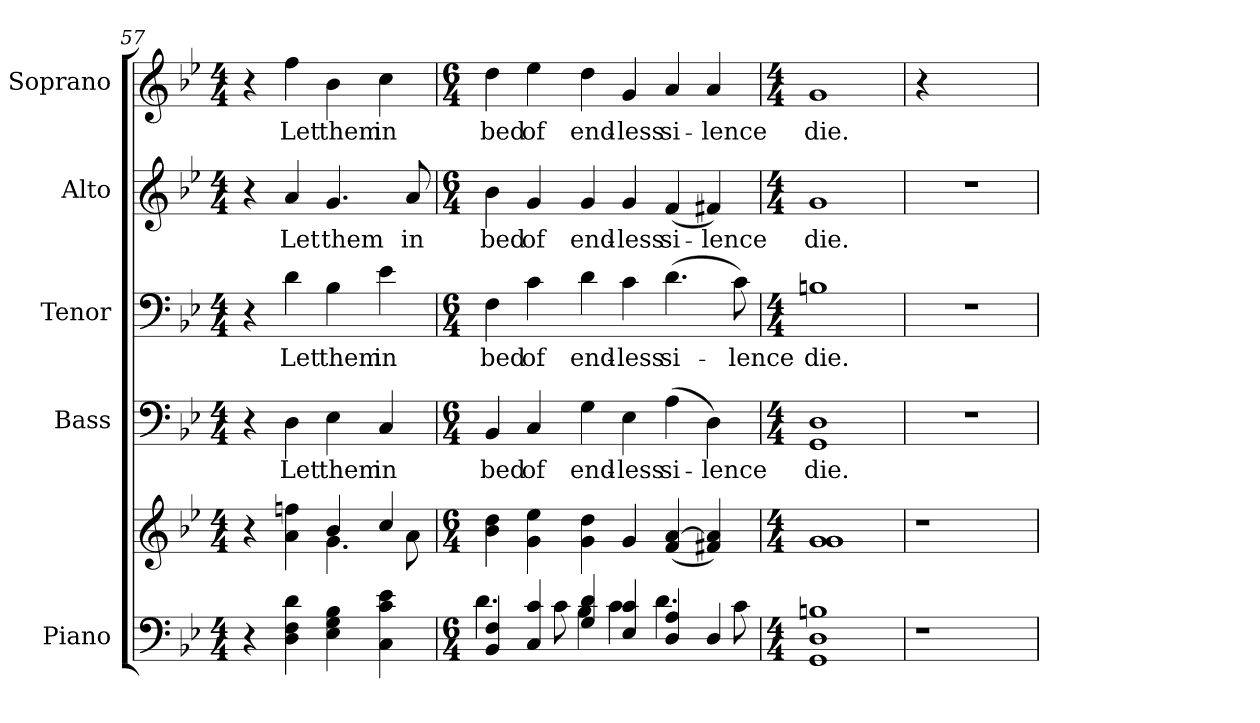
**kern	**kern	**kern	**text	**kern	**text	**kern	**text	**kern	**text
*part5	*part5	*part4	*part4	*part3	*part3	*part2	*part2	*part1	*part1
*staff6	*staff5	*staff4	*staff4	*staff3	*staff3	*staff2	*staff2	*staff1	*staff1
*I"Piano	*	*I"Bass	*	*I"Tenor	*	*I"Alto	*	*I"Soprano	*
*I'Pno.	*	*I'B.	*	*I'T.	*	*I'A.	*	*I'S.	*
!!LO:PB:g=z
*clefF4	*clefG2	*clefF4	*	*clefF4	*	*clefG2	*	*clefG2	*
*k[b-e-]	*k[b-e-]	*k[b-e-]	*	*k[b-e-]	*	*k[b-e-]	*	*k[b-e-]	*
*B-:	*B-:	*B-:	*	*B-:	*	*B-:	*	*B-:	*
*M4/4	*M4/4	*M4/4	*	*M4/4	*	*M4/4	*	*M4/4	*
=57	=57	=57	=57	=57	=57	=57	=57	=57	=57
*	*^	*	*	*	*	*	*	*	*
4r	4r	2ryy	4r	.	4r	.	4r	.	4r	.
!	!	!	!	!LO:LY:b:color=#000000	!	!	!	!	!	!
!	!	!	!	!	!	!LO:LY:b:color=#000000	!	!	!	!
!	!	!	!	!	!	!	!	!LO:LY:b:color=#000000	!	!
!	!	!	!	!	!	!	!	!	!	!LO:LY:b:color=#000000
4Di\ 4Fi 4di	4ai\ 4ffni	.	4Di\	Let	4di\	Let	4ai/	Let	4ffi\	Let
!	!	!	!	!LO:LY:b:color=#000000	!	!	!	!	!	!
!	!	!	!	!	!	!LO:LY:b:color=#000000	!	!	!	!
!	!	!	!	!	!	!	!	!LO:LY:b:color=#000000	!	!
!	!	!	!	!	!	!	!	!	!	!LO:LY:b:color=#000000
4E-i\ 4Gi 4B-i	4b-i/	4.gi\	4E-i\	them	4B-i\	them	4.gi/	them	4b-i\	them
!	!	!	!	!LO:LY:b:color=#000000	!	!	!	!	!	!
!	!	!	!	!	!	!LO:LY:b:color=#000000	!	!	!	!
!	!	!	!	!	!	!	!	!	!	!LO:LY:b:color=#000000
4Ci\ 4ci 4e-i	4cci/	.	4Ci/	in	4e-i\	in	.	.	4cci\	in
!	!	!	!	!	!	!	!	!LO:LY:b:color=#000000	!	!
.	.	8ai\	.	.	.	.	8ai/	in	.	.
*	*v	*v	*	*	*	*	*	*	*	*
=58	=58	=58	=58	=58	=58	=58	=58	=58	=58
*M6/4	*M6/4	*M6/4	*	*M6/4	*	*M6/4	*	*M6/4	*
*^	*	*	*	*	*	*	*	*	*
*	*	*^	*	*	*	*	*	*	*	*
!	!	!	!	!	!LO:LY:b:color=#000000	!	!	!	!	!	!
*	*	*v	*v	*	*	*	*	*	*	*	*
*	*	*^	*	*	*	*	*	*	*	*
!	!	!	!	!	!	!	!LO:LY:b:color=#000000	!	!	!	!
*	*	*v	*v	*	*	*	*	*	*	*	*
*	*	*^	*	*	*	*	*	*	*	*
!	!	!	!	!	!	!	!	!	!LO:LY:b:color=#000000	!	!
*	*	*v	*v	*	*	*	*	*	*	*	*
*	*	*^	*	*	*	*	*	*	*	*
!	!	!	!	!	!	!	!	!	!	!	!LO:LY:b:color=#000000
*	*	*v	*v	*	*	*	*	*	*	*	*
4BB-i/ 4Fi	4.di\	4b-i\ 4ddi	4BB-i/	bed	4Fi\	bed	4b-i\	bed	4ddi\	bed
!	!	!	!	!LO:LY:b:color=#000000	!	!	!	!	!	!
!	!	!	!	!	!	!LO:LY:b:color=#000000	!	!	!	!
!	!	!	!	!	!	!	!	!LO:LY:b:color=#000000	!	!
!	!	!	!	!	!	!	!	!	!	!LO:LY:b:color=#000000
4Ci/ 4ci	.	4gi\ 4ee-i	4Ci/	of	4ci\	of	4gi/	of	4ee-i\	of
.	8ci\	.	.	.	.	.	.	.	.	.
!	!	!	!	!LO:LY:b:color=#000000	!	!	!	!	!	!
!	!	!	!	!	!	!LO:LY:b:color=#000000	!	!	!	!
!	!	!	!	!	!	!	!	!LO:LY:b:color=#000000	!	!
!	!	!	!	!	!	!	!	!	!	!LO:LY:b:color=#000000
4Gi/ 4di	4B-i\	4gi\ 4ddi	4Gi\	end-	4di\	end-	4gi/	end-	4ddi\	end-
!	!	!	!	!LO:LY:b:color=#000000	!	!	!	!	!	!
!	!	!	!	!	!	!LO:LY:b:color=#000000	!	!	!	!
!	!	!	!	!	!	!	!	!LO:LY:b:color=#000000	!	!
!	!	!	!	!	!	!	!	!	!	!LO:LY:b:color=#000000
4E-i/ 4ci	4ci\	4gi/	4E-i\	-less	4ci\	-less	4gi/	-less	4gi/	-less
!	!	!	!	!LO:LY:b:color=#000000	!	!	!	!	!	!
!	!	!	!	!	!	!LO:LY:b:color=#000000	!	!	!	!
!	!	!	!	!	!	!	!	!LO:LY:b:color=#000000	!	!
!	!	!	!	!	!	!	!	!	!	!LO:LY:b:color=#000000
4Di/ 4Ai	4.di\	(4fi/ [>4ai	(4Ai\	si-	(4.di\	si-	(4fi/	si-	4ai/	si-
!	!	!	!	!LO:LY:b:color=#000000	!	!	!	!	!	!
!	!	!	!	!	!	!	!	!LO:LY:b:color=#000000	!	!
!	!	!	!	!	!	!	!	!	!	!LO:LY:b:color=#000000
4Di/	.	4f#Xi/ 4ai])	4Di\)	-lence	.	.	4f#Xi/)	-lence	4ai/	-lence
!	!	!	!	!	!	!LO:LY:b:color=#000000	!	!	!	!
.	8ci\	.	.	.	8ci\)	-lence	.	.	.	.
*v	*v	*	*	*	*	*	*	*	*	*
=59	=59	=59	=59	=59	=59	=59	=59	=59	=59
*M4/4	*M4/4	*M4/4	*	*M4/4	*	*M4/4	*	*M4/4	*
*^	*	*	*	*	*	*	*	*	*
!	!	!	!	!LO:LY:b:color=#000000	!	!	!	!	!	!
*v	*v	*	*	*	*	*	*	*	*	*
*^	*	*	*	*	*	*	*	*	*
!	!	!	!	!	!	!LO:LY:b:color=#000000	!	!	!	!
*v	*v	*	*	*	*	*	*	*	*	*
*^	*	*	*	*	*	*	*	*	*
!	!	!	!	!	!	!	!	!LO:LY:b:color=#000000	!	!
*v	*v	*	*	*	*	*	*	*	*	*
*^	*	*	*	*	*	*	*	*	*
!	!	!	!	!	!	!	!	!	!	!LO:LY:b:color=#000000
*v	*v	*	*	*	*	*	*	*	*	*
1GGi 1Di 1Bni	1gi 1gi	1GGi 1Di	die.	1Bni	die.	1gi	die.	1gi	die.
=60	=60	=60	=60	=60	=60	=60	=60	=60	=60
!LO:N:vis=1	!LO:N:vis=1	!LO:N:vis=1	!	!LO:N:vis=1	!	!LO:N:vis=1	!	!	!
4r	4r	1r	.	1r	.	1r	.	4r	.
2.ryy	2.ryy	.	.	.	.	.	.	2.ryy	.
=	=	=	=	=	=	=	=	=	=
*-	*-	*-	*-	*-	*-	*-	*-	*-	*-
